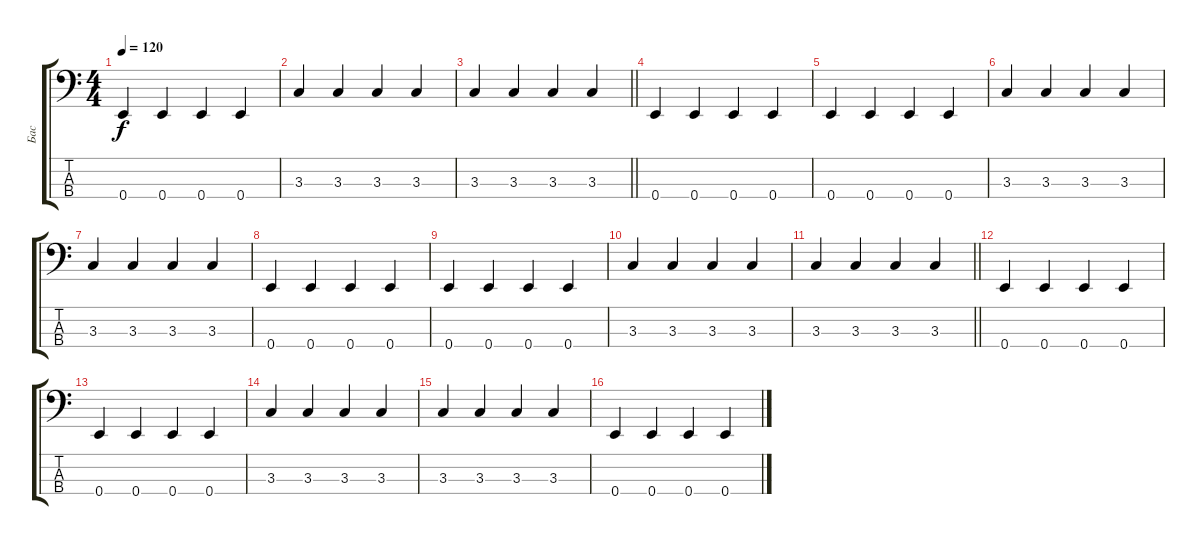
\track ("Бас " "Бас ") {instrument electricbassfinger}
\staff {score tabs}
\tuning (G2 D2 A1 E1) {hide}
\ts (4 4)
\tempo 120
\clef f4
\ks c
0.4.4{dy f} 0.4.4 0.4.4 0.4.4 |
3.3.4 3.3.4 3.3.4 3.3.4 |
\barLineRight lightlight
3.3.4 3.3.4 3.3.4 3.3.4 |
0.4.4 0.4.4 0.4.4 0.4.4 |
0.4.4 0.4.4 0.4.4 0.4.4 |
3.3.4 3.3.4 3.3.4 3.3.4 |
3.3.4 3.3.4 3.3.4 3.3.4 |
0.4.4 0.4.4 0.4.4 0.4.4 |
0.4.4 0.4.4 0.4.4 0.4.4 |
3.3.4 3.3.4 3.3.4 3.3.4 |
\barLineRight lightlight
3.3.4 3.3.4 3.3.4 3.3.4 |
\section ("" "")
0.4.4 0.4.4 0.4.4 0.4.4 |
0.4.4 0.4.4 0.4.4 0.4.4 |
3.3.4 3.3.4 3.3.4 3.3.4 |
3.3.4 3.3.4 3.3.4 3.3.4 |
0.4.4 0.4.4 0.4.4 0.4.4
